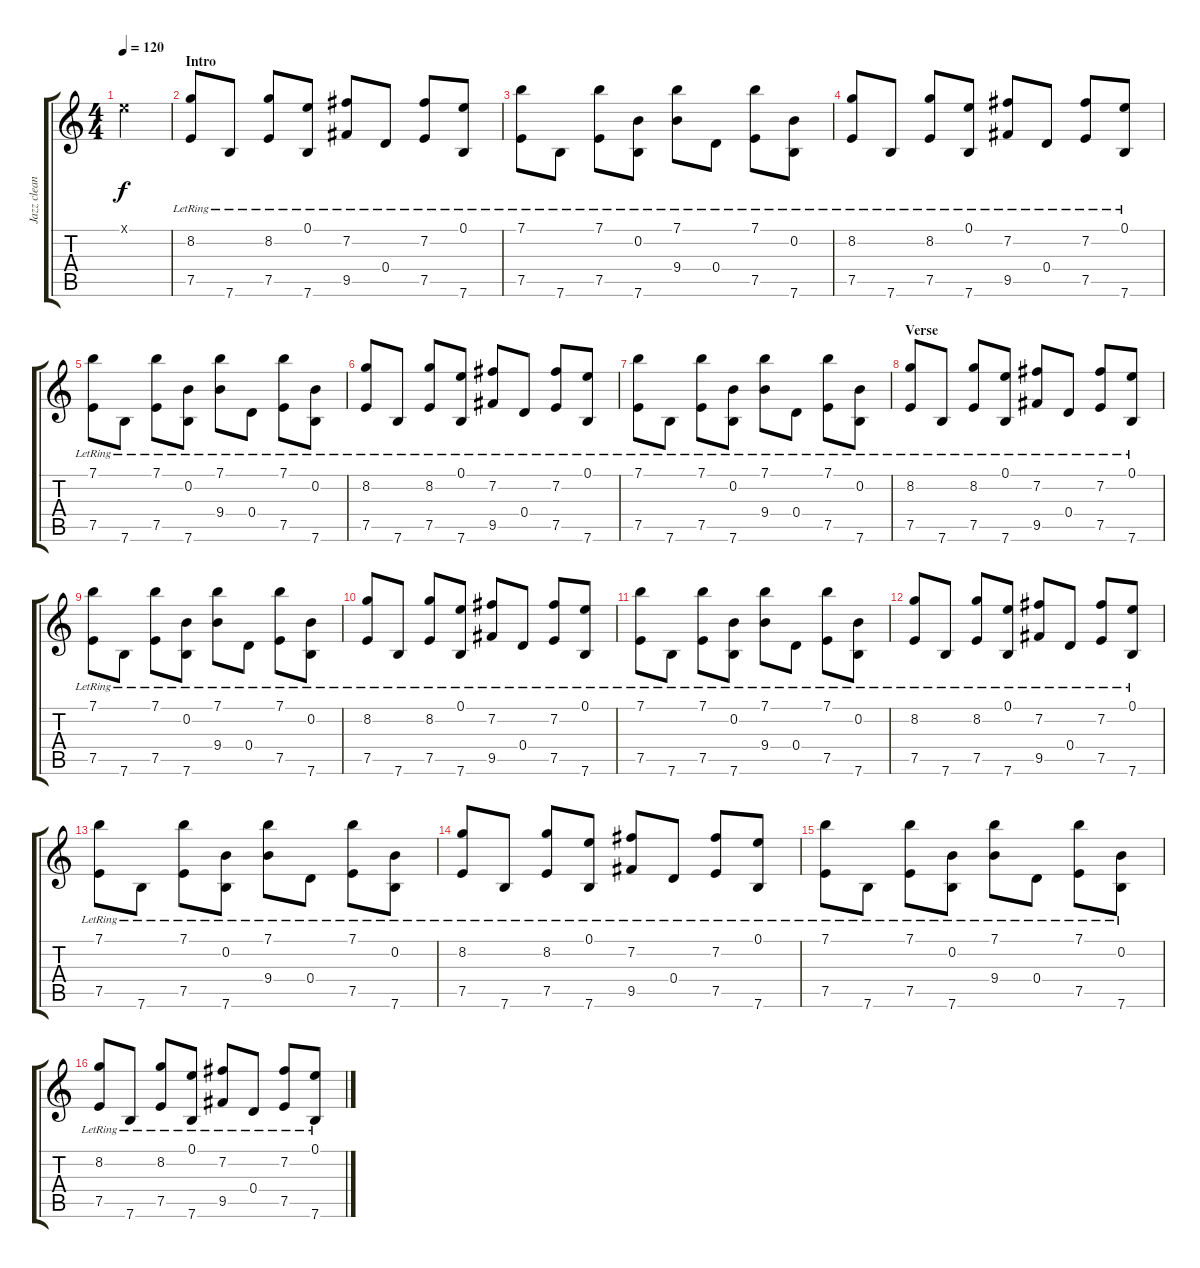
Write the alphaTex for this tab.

\track ("Jazz clean  elec" "Jazz clean") {instrument electricguitarjazz}
\staff {score tabs}
\tuning (E4 B3 G3 D3 A2 E2) {hide}
\ts (4 4)
\tempo 120
\clef g2
\ks c
0.1{x}.4{dy f instrument electricguitarjazz} |
\section ("" "Intro")
(8.2{lr} 7.5{lr}).8 7.6{lr}.8 (8.2{lr} 7.5{lr}).8 (0.1{lr} 7.6{lr}).8 (7.2{lr} 9.5{lr}).8 0.4{lr}.8 (7.2{lr} 7.5{lr}).8 (0.1{lr} 7.6{lr}).8 |
(7.1{lr} 7.5{lr}).8 7.6{lr}.8 (7.1{lr} 7.5{lr}).8 (0.2 7.6{lr}).8 (7.1{lr} 9.4{lr}).8 0.4{lr}.8 (7.1{lr} 7.5{lr}).8 (0.2{lr} 7.6{lr}).8 |
(8.2{lr} 7.5{lr}).8 7.6{lr}.8 (8.2{lr} 7.5{lr}).8 (0.1{lr} 7.6{lr}).8 (7.2{lr} 9.5{lr}).8 0.4{lr}.8 (7.2{lr} 7.5{lr}).8 (0.1{lr} 7.6{lr}).8 |
(7.1{lr} 7.5{lr}).8 7.6{lr}.8 (7.1{lr} 7.5{lr}).8 (0.2 7.6{lr}).8 (7.1{lr} 9.4{lr}).8 0.4{lr}.8 (7.1{lr} 7.5{lr}).8 (0.2{lr} 7.6{lr}).8 |
(8.2{lr} 7.5{lr}).8 7.6{lr}.8 (8.2{lr} 7.5{lr}).8 (0.1{lr} 7.6{lr}).8 (7.2{lr} 9.5{lr}).8 0.4{lr}.8 (7.2{lr} 7.5{lr}).8 (0.1{lr} 7.6{lr}).8 |
(7.1{lr} 7.5{lr}).8 7.6{lr}.8 (7.1{lr} 7.5{lr}).8 (0.2 7.6{lr}).8 (7.1{lr} 9.4{lr}).8 0.4{lr}.8 (7.1{lr} 7.5{lr}).8 (0.2{lr} 7.6{lr}).8 |
\section ("" "Verse")
(8.2{lr} 7.5{lr}).8 7.6{lr}.8 (8.2{lr} 7.5{lr}).8 (0.1{lr} 7.6{lr}).8 (7.2{lr} 9.5{lr}).8 0.4{lr}.8 (7.2{lr} 7.5{lr}).8 (0.1{lr} 7.6{lr}).8 |
(7.1{lr} 7.5{lr}).8 7.6{lr}.8 (7.1{lr} 7.5{lr}).8 (0.2 7.6{lr}).8 (7.1{lr} 9.4{lr}).8 0.4{lr}.8 (7.1{lr} 7.5{lr}).8 (0.2{lr} 7.6{lr}).8 |
(8.2{lr} 7.5{lr}).8 7.6{lr}.8 (8.2{lr} 7.5{lr}).8 (0.1{lr} 7.6{lr}).8 (7.2{lr} 9.5{lr}).8 0.4{lr}.8 (7.2{lr} 7.5{lr}).8 (0.1{lr} 7.6{lr}).8 |
(7.1{lr} 7.5{lr}).8 7.6{lr}.8 (7.1{lr} 7.5{lr}).8 (0.2 7.6{lr}).8 (7.1{lr} 9.4{lr}).8 0.4{lr}.8 (7.1{lr} 7.5{lr}).8 (0.2{lr} 7.6{lr}).8 |
(8.2{lr} 7.5{lr}).8 7.6{lr}.8 (8.2{lr} 7.5{lr}).8 (0.1{lr} 7.6{lr}).8 (7.2{lr} 9.5{lr}).8 0.4{lr}.8 (7.2{lr} 7.5{lr}).8 (0.1{lr} 7.6{lr}).8 |
(7.1{lr} 7.5{lr}).8 7.6{lr}.8 (7.1{lr} 7.5{lr}).8 (0.2 7.6{lr}).8 (7.1{lr} 9.4{lr}).8 0.4{lr}.8 (7.1{lr} 7.5{lr}).8 (0.2{lr} 7.6{lr}).8 |
(8.2{lr} 7.5{lr}).8 7.6{lr}.8 (8.2{lr} 7.5{lr}).8 (0.1{lr} 7.6{lr}).8 (7.2{lr} 9.5{lr}).8 0.4{lr}.8 (7.2{lr} 7.5{lr}).8 (0.1{lr} 7.6{lr}).8 |
(7.1{lr} 7.5{lr}).8 7.6{lr}.8 (7.1{lr} 7.5{lr}).8 (0.2 7.6{lr}).8 (7.1{lr} 9.4{lr}).8 0.4{lr}.8 (7.1{lr} 7.5{lr}).8 (0.2{lr} 7.6{lr}).8 |
(8.2{lr} 7.5{lr}).8 7.6{lr}.8 (8.2{lr} 7.5{lr}).8 (0.1{lr} 7.6{lr}).8 (7.2{lr} 9.5{lr}).8 0.4{lr}.8 (7.2{lr} 7.5{lr}).8 (0.1{lr} 7.6{lr}).8
